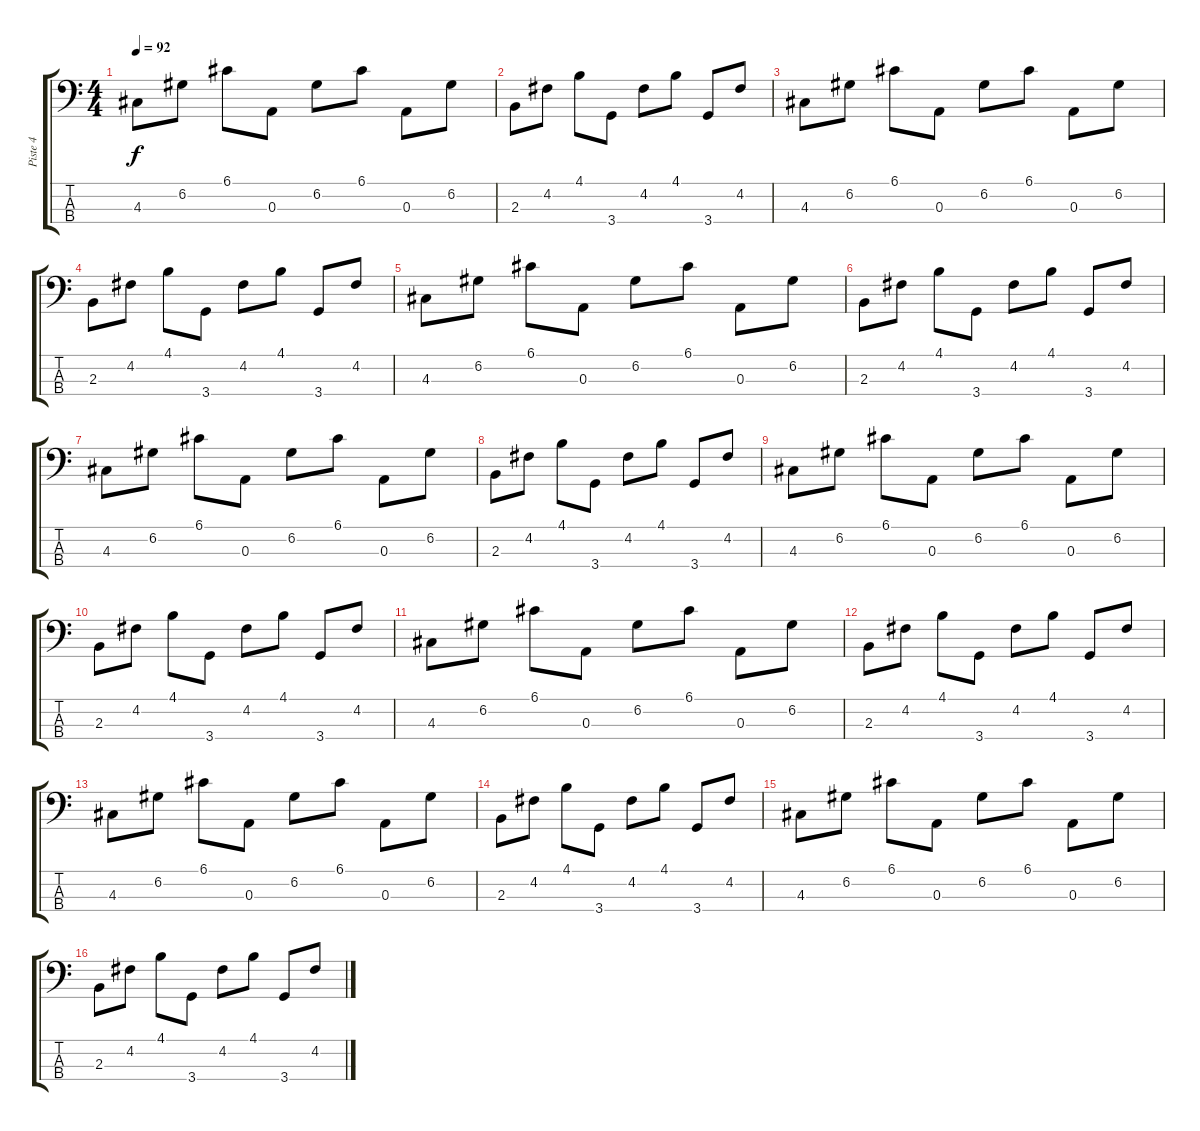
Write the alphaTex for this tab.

\track ("Piste 4" "Piste 4") {instrument electricbassfinger}
\staff {score tabs}
\tuning (G2 D2 A1 E1) {hide}
\ts (4 4)
\tempo 92
\clef f4
\ks c
4.3.8{dy f} 6.2.8 6.1.8 0.3.8 6.2.8 6.1.8 0.3.8 6.2.8 |
2.3.8 4.2.8 4.1.8 3.4.8 4.2.8 4.1.8 3.4.8 4.2.8 |
4.3.8 6.2.8 6.1.8 0.3.8 6.2.8 6.1.8 0.3.8 6.2.8 |
2.3.8 4.2.8 4.1.8 3.4.8 4.2.8 4.1.8 3.4.8 4.2.8 |
4.3.8 6.2.8 6.1.8 0.3.8 6.2.8 6.1.8 0.3.8 6.2.8 |
2.3.8 4.2.8 4.1.8 3.4.8 4.2.8 4.1.8 3.4.8 4.2.8 |
4.3.8 6.2.8 6.1.8 0.3.8 6.2.8 6.1.8 0.3.8 6.2.8 |
2.3.8 4.2.8 4.1.8 3.4.8 4.2.8 4.1.8 3.4.8 4.2.8 |
4.3.8 6.2.8 6.1.8 0.3.8 6.2.8 6.1.8 0.3.8 6.2.8 |
2.3.8 4.2.8 4.1.8 3.4.8 4.2.8 4.1.8 3.4.8 4.2.8 |
4.3.8 6.2.8 6.1.8 0.3.8 6.2.8 6.1.8 0.3.8 6.2.8 |
2.3.8 4.2.8 4.1.8 3.4.8 4.2.8 4.1.8 3.4.8 4.2.8 |
4.3.8 6.2.8 6.1.8 0.3.8 6.2.8 6.1.8 0.3.8 6.2.8 |
2.3.8 4.2.8 4.1.8 3.4.8 4.2.8 4.1.8 3.4.8 4.2.8 |
4.3.8 6.2.8 6.1.8 0.3.8 6.2.8 6.1.8 0.3.8 6.2.8 |
2.3.8 4.2.8 4.1.8 3.4.8 4.2.8 4.1.8 3.4.8 4.2.8
